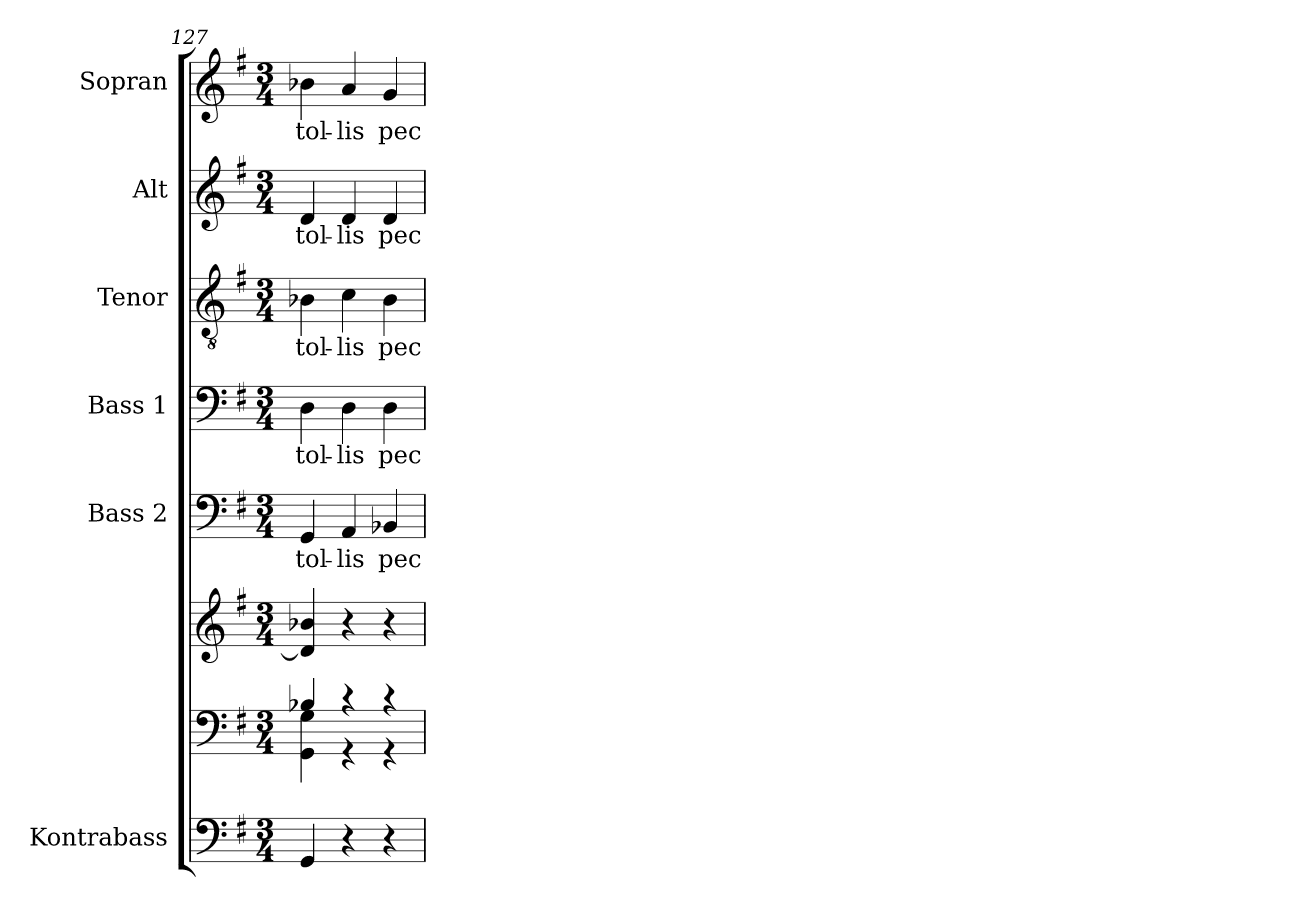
**kern	**kern	**kern	**kern	**text	**kern	**text	**kern	**text	**kern	**text	**kern	**text
*part7	*part6	*part6	*part5	*part5	*part4	*part4	*part3	*part3	*part2	*part2	*part1	*part1
*staff8	*staff7	*staff6	*staff5	*staff5	*staff4	*staff4	*staff3	*staff3	*staff2	*staff2	*staff1	*staff1
*I"Kontrabass	*	*	*I"Bass 2	*	*I"Bass 1	*	*I"Tenor	*	*I"Alt	*	*I"Sopran	*
*I'Kb.	*	*	*I'B. 2	*	*I'B. 1	*	*I'T.	*	*I'A.	*	*I'S.	*
*clefF4	*clefF4	*clefG2	*clefF4	*	*clefF4	*	*clefGv2	*	*clefG2	*	*clefG2	*
*ITrd7c12	*	*	*	*	*	*	*	*	*	*	*	*
*k[f#]	*k[f#]	*k[f#]	*k[f#]	*	*k[f#]	*	*k[f#]	*	*k[f#]	*	*k[f#]	*
*G:	*G:	*G:	*G:	*	*G:	*	*G:	*	*G:	*	*G:	*
*M3/4	*M3/4	*M3/4	*M3/4	*	*M3/4	*	*M3/4	*	*M3/4	*	*M3/4	*
=127	=127	=127	=127	=127	=127	=127	=127	=127	=127	=127	=127	=127
*	*^	*	*	*	*	*	*	*	*	*	*	*
!	!	!	!	!	!LO:LY:b	!	!LO:LY:b	!	!LO:LY:b	!	!LO:LY:b	!	!LO:LY:b
4GGG/	4B-X/	4GG\ 4G\	4d/] 4b-X/	4GG/	tol-	4D\	tol-	4B-X\	tol-	4d/	tol-	4b-X\	tol-
!	!	!	!	!	!LO:LY:b	!	!LO:LY:b	!	!LO:LY:b	!	!LO:LY:b	!	!LO:LY:b
4r	4r	4r	4r	4AA/	-lis	4D\	-lis	4c\	-lis	4d/	-lis	4a/	-lis
!	!	!	!	!	!LO:LY:b	!	!LO:LY:b	!	!LO:LY:b	!	!LO:LY:b	!	!LO:LY:b
4r	4r	4r	4r	4BB-X/	pec-	4D\	pec-	4B-\	pec-	4d/	pec-	4g/	pec-
*	*v	*v	*	*	*	*	*	*	*	*	*	*	*
=	=	=	=	=	=	=	=	=	=	=	=	=
*-	*-	*-	*-	*-	*-	*-	*-	*-	*-	*-	*-	*-
